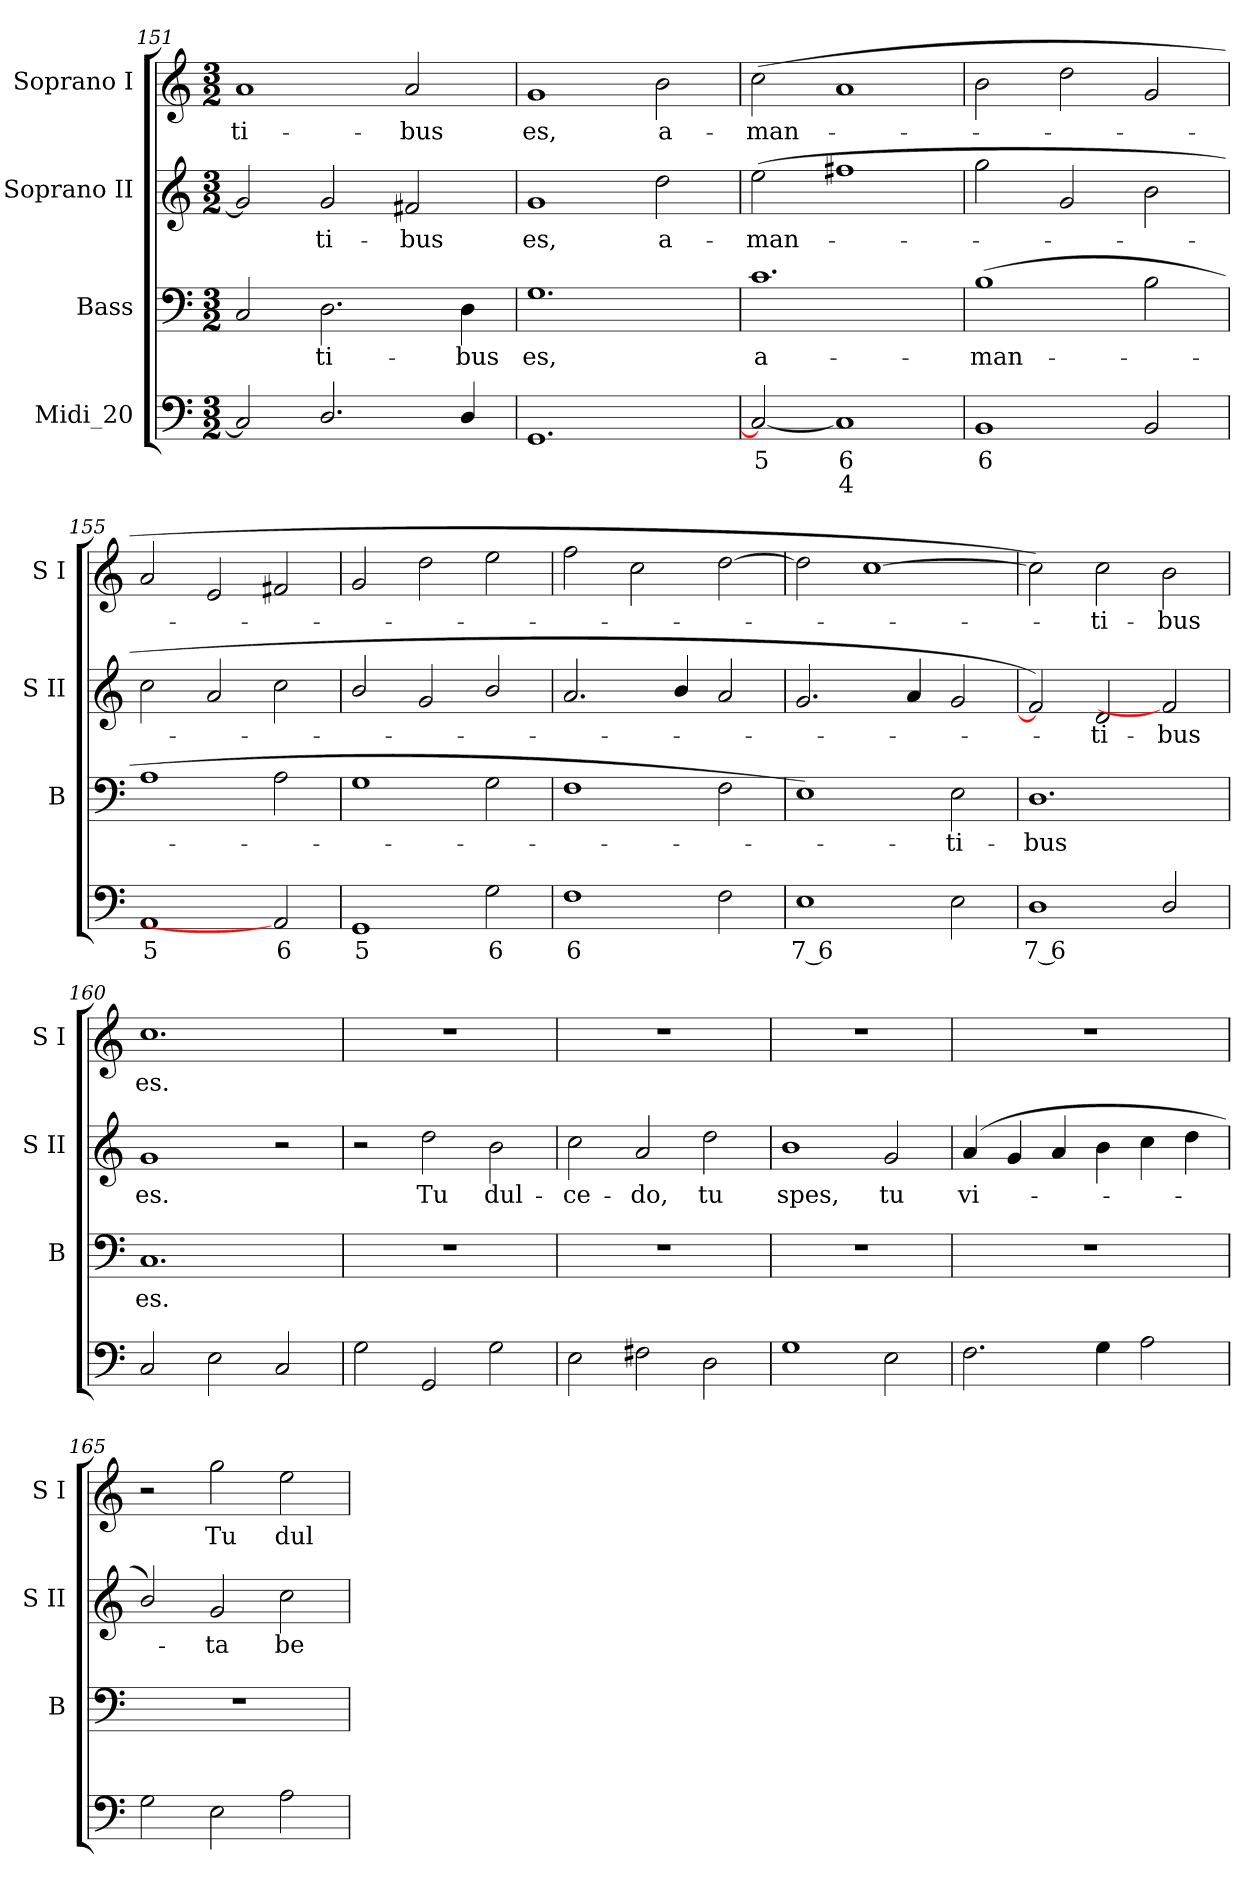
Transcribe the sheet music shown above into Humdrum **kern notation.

**kern	**text	**text	**kern	**text	**kern	**text	**kern	**text
*part4	*part4	*part4	*part3	*part3	*part2	*part2	*part1	*part1
*staff4	*staff4	*staff4	*staff3	*staff3	*staff2	*staff2	*staff1	*staff1
*I"Midi_20	*	*	*I"Bass	*	*I"Soprano II	*	*I"Soprano I	*
*	*	*	*I'B	*	*I'S II	*	*I'S I	*
*clefF4	*	*	*clefF4	*	*clefG2	*	*clefG2	*
*k[]	*	*	*k[]	*	*k[]	*	*k[]	*
*C:	*	*	*C:	*	*C:	*	*C:	*
*M3/2	*	*	*M3/2	*	*M3/2	*	*M3/2	*
=151	=151	=151	=151	=151	=151	=151	=151	=151
!	!	!	!	!	!	!	!	!LO:LY:b
2C]	.	.	2C	.	2g]	.	1a	ti-
!	!	!	!	!LO:LY:b	!	!LO:LY:b	!	!
2.D/	.	.	2.D	ti-	2g	ti-	.	.
!	!	!	!	!	!	!LO:LY:b	!	!LO:LY:b
.	.	.	.	.	2f#X	-bus	2a	-bus
!	!	!	!	!LO:LY:b	!	!	!	!
4D/	.	.	4D	-bus	.	.	.	.
=152	=152	=152	=152	=152	=152	=152	=152	=152
!	!	!	!	!LO:LY:b	!	!LO:LY:b	!	!LO:LY:b
1.GG	.	.	1.G	es,	1g	es,	1g	es,
!	!	!	!	!	!	!LO:LY:b	!	!LO:LY:b
.	.	.	.	.	2dd	a-	2b	a-
=153	=153	=153	=153	=153	=153	=153	=153	=153
!	!LO:LY:b	!	!	!LO:LY:b	!	!LO:LY:b	!	!LO:LY:b
2C_	5	.	1.c	a-	(<2ee	-man-	(<2cc	-man-
!	!LO:LY:b	!LO:LY:b	!	!	!	!	!	!
1C]	6	4	.	.	1ff#X	.	1a	.
=154	=154	=154	=154	=154	=154	=154	=154	=154
!	!LO:LY:b	!	!	!LO:LY:b	!	!	!	!
1BB	6	.	(>1B	-man-	2gg	.	2b	.
.	.	.	.	.	2g	.	2dd	.
2BB	.	.	2B	.	2b	.	2g	.
=155	=155	=155	=155	=155	=155	=155	=155	=155
!	!LO:LY:b	!	!	!	!	!	!	!
1AA	5	.	1A	.	2cc	.	2a	.
.	.	.	.	.	2a	.	2e	.
!	!LO:LY:b	!	!	!	!	!	!	!
2AA]	6	.	2A	.	2cc	.	2f#X	.
!!LO:LB:g=z
=156	=156	=156	=156	=156	=156	=156	=156	=156
!	!LO:LY:b	!	!	!	!	!	!	!
1GG	5	.	1G	.	2b/	.	2g	.
.	.	.	.	.	2g	.	2dd	.
!	!LO:LY:b	!	!	!	!	!	!	!
2G	6	.	2G	.	2b/	.	2ee	.
=157	=157	=157	=157	=157	=157	=157	=157	=157
!	!LO:LY:b	!	!	!	!	!	!	!
1F	6	.	1F	.	2.a	.	2ff	.
.	.	.	.	.	.	.	2cc	.
.	.	.	.	.	4b/	.	.	.
2F	.	.	2F	.	2a	.	[2dd	.
=158	=158	=158	=158	=158	=158	=158	=158	=158
!	!LO:LY:b	!	!	!	!	!	!	!
1E	7 6	.	1E)	.	2.g	.	2dd]	.
.	.	.	.	.	.	.	[1cc	.
.	.	.	.	.	4a	.	.	.
!	!	!	!	!LO:LY:b	!	!	!	!
2E	.	.	2E	ti-	2g	.	.	.
=159	=159	=159	=159	=159	=159	=159	=159	=159
!	!LO:LY:b	!	!	!LO:LY:b	!	!	!	!
1D	7 6	.	1.D	-bus	2f])	.	2cc])	.
!	!	!	!	!	!	!LO:LY:b	!	!LO:LY:b
.	.	.	.	.	2d	ti-	2cc	ti-
!	!	!	!	!	!	!LO:LY:b	!	!LO:LY:b
2D/	.	.	.	.	2f]	-bus	2b	-bus
=160	=160	=160	=160	=160	=160	=160	=160	=160
!	!	!	!	!LO:LY:b	!	!LO:LY:b	!	!LO:LY:b
2C	.	.	1.C	es.	1g	es.	1.cc	es.
2E	.	.	.	.	.	.	.	.
2C	.	.	.	.	2r	.	.	.
=161	=161	=161	=161	=161	=161	=161	=161	=161
!	!	!	!LO:N:vis=1	!	!	!	!LO:N:vis=1	!
2G	.	.	1.r	.	2r	.	1.r	.
!	!	!	!	!	!	!LO:LY:b	!	!
2GG	.	.	.	.	2dd	Tu	.	.
!	!	!	!	!	!	!LO:LY:b	!	!
2G	.	.	.	.	2b	dul-	.	.
=162	=162	=162	=162	=162	=162	=162	=162	=162
!	!	!	!LO:N:vis=1	!	!	!LO:LY:b	!LO:N:vis=1	!
2E	.	.	1.r	.	2cc	-ce-	1.r	.
!	!	!	!	!	!	!LO:LY:b	!	!
2F#X	.	.	.	.	2a	-do,	.	.
!	!	!	!	!	!	!LO:LY:b	!	!
2D	.	.	.	.	2dd	tu	.	.
=163	=163	=163	=163	=163	=163	=163	=163	=163
!	!	!	!LO:N:vis=1	!	!	!LO:LY:b	!LO:N:vis=1	!
1G	.	.	1.r	.	1b	spes,	1.r	.
!	!	!	!	!	!	!LO:LY:b	!	!
2E	.	.	.	.	2g	tu	.	.
=164	=164	=164	=164	=164	=164	=164	=164	=164
!	!	!	!LO:N:vis=1	!	!	!LO:LY:b	!LO:N:vis=1	!
2.F	.	.	1.r	.	(<4a	vi-	1.r	.
.	.	.	.	.	4g	.	.	.
.	.	.	.	.	4a	.	.	.
4G	.	.	.	.	4b	.	.	.
2A	.	.	.	.	4cc	.	.	.
.	.	.	.	.	4dd	.	.	.
=165	=165	=165	=165	=165	=165	=165	=165	=165
!	!	!	!LO:N:vis=1	!	!	!	!	!
2G	.	.	1.r	.	2b/)	.	2r	.
!	!	!	!	!	!	!LO:LY:b	!	!LO:LY:b
2E	.	.	.	.	2g	ta	2gg	Tu
!	!	!	!	!	!	!LO:LY:b	!	!LO:LY:b
2A	.	.	.	.	2cc	be-	2ee	dul-
=	=	=	=	=	=	=	=	=
*-	*-	*-	*-	*-	*-	*-	*-	*-
